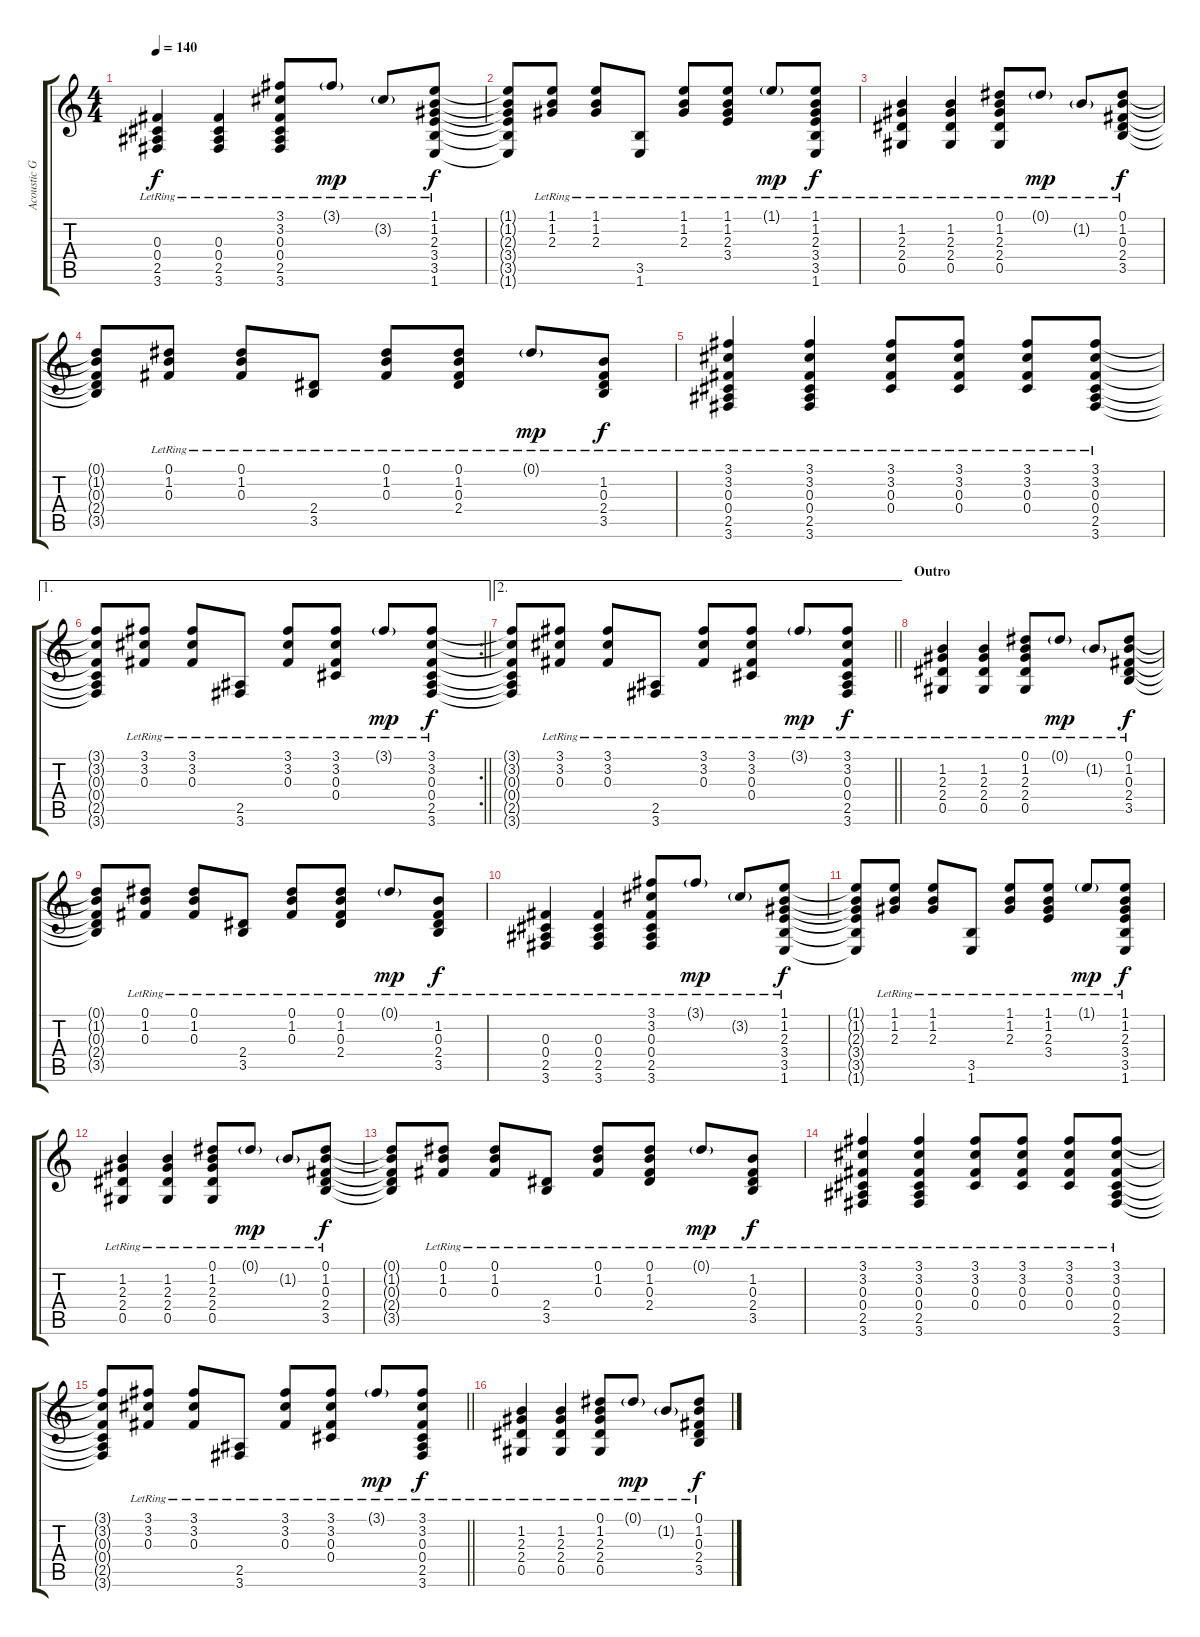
\track ("Acoustic Guitar" "Acoustic G") {instrument acousticguitarsteel}
\staff {score tabs}
\tuning (Eb4 Bb3 Gb3 Db3 Ab2 Eb2) {hide}
\ts (4 4)
\tempo 140
\clef g2
\ks c
(0.3{lr} 0.4{lr} 2.5{lr} 3.6{lr}).4{dy f} (0.3{lr} 0.4{lr} 2.5{lr} 3.6{lr}).4 (3.1{lr} 3.2{lr} 0.3{lr} 0.4{lr} 2.5{lr} 3.6).8 3.1{g lr}.8{dy mp} 3.2{g lr}.8 (1.1{lr} 1.2{lr} 2.3{lr} 3.4{lr} 3.5{lr} 1.6{lr}).8{dy f} |
(1.1{t} 1.2{t} 2.3{t} 3.4{t} 3.5{t} 1.6{t}).8 (1.1{lr} 1.2{lr} 2.3{lr}).8 (1.1{lr} 1.2{lr} 2.3{lr}).8 (3.5{lr} 1.6{lr}).8 (1.1{lr} 1.2{lr} 2.3{lr}).8 (1.1{lr} 1.2{lr} 2.3{lr} 3.4{lr}).8 1.1{g lr}.8{dy mp} (1.1{lr} 1.2{lr} 2.3{lr} 3.4{lr} 3.5{lr} 1.6{lr}).8{dy f} |
(1.2{lr} 2.3{lr} 2.4{lr} 0.5{lr}).4 (1.2{lr} 2.3{lr} 2.4{lr} 0.5{lr}).4 (0.1{lr} 1.2{lr} 2.3{lr} 2.4{lr} 0.5{lr}).8 0.1{g lr}.8{dy mp} 1.2{g lr}.8 (0.1{lr} 1.2{lr} 0.3{lr} 2.4{lr} 3.5{lr}).8{dy f} |
(0.1{t} 1.2{t} 0.3{t} 2.4{t} 3.5{t}).8 (0.1{lr} 1.2{lr} 0.3{lr}).8 (0.1{lr} 1.2{lr} 0.3{lr}).8 (2.4{lr} 3.5{lr}).8 (0.1{lr} 1.2{lr} 0.3{lr}).8 (0.1{lr} 1.2{lr} 0.3{lr} 2.4{lr}).8 0.1{g lr}.8{dy mp} (1.2{lr} 0.3{lr} 2.4{lr} 3.5{lr}).8{dy f} |
(3.1{lr} 3.2{lr} 0.3{lr} 0.4{lr} 2.5{lr} 3.6{lr}).4 (3.1{lr} 3.2{lr} 0.3{lr} 0.4{lr} 2.5{lr} 3.6{lr}).4 (3.1{lr} 3.2{lr} 0.3{lr} 0.4).8 (3.1{lr} 3.2{lr} 0.3{lr} 0.4).8 (3.1{lr} 3.2{lr} 0.3{lr} 0.4).8 (3.1{lr} 3.2{lr} 0.3{lr} 0.4{lr} 2.5{lr} 3.6{lr}).8 |
\ae 1
\rc 2
\barLineRight lightlight
(3.1{t} 3.2{t} 0.3{t} 0.4{t} 2.5{t} 3.6{t}).8 (3.1{lr} 3.2{lr} 0.3{lr}).8 (3.1{lr} 3.2{lr} 0.3{lr}).8 (2.5{lr} 3.6{lr}).8 (3.1{lr} 3.2{lr} 0.3{lr}).8 (3.1{lr} 3.2{lr} 0.3{lr} 0.4{lr}).8 3.1{g lr}.8{dy mp} (3.1{lr} 3.2{lr} 0.3{lr} 0.4{lr} 2.5{lr} 3.6{lr}).8{dy f} |
\ae 2
\barLineRight lightlight
(3.1{t} 3.2{t} 0.3{t} 0.4{t} 2.5{t} 3.6{t}).8 (3.1{lr} 3.2{lr} 0.3{lr}).8 (3.1{lr} 3.2{lr} 0.3{lr}).8 (2.5{lr} 3.6{lr}).8 (3.1{lr} 3.2{lr} 0.3{lr}).8 (3.1{lr} 3.2{lr} 0.3{lr} 0.4{lr}).8 3.1{g lr}.8{dy mp} (3.1{lr} 3.2{lr} 0.3{lr} 0.4{lr} 2.5{lr} 3.6{lr}).8{dy f} |
\section ("" "Outro")
(1.2{lr} 2.3{lr} 2.4{lr} 0.5{lr}).4 (1.2{lr} 2.3{lr} 2.4{lr} 0.5{lr}).4 (0.1{lr} 1.2{lr} 2.3{lr} 2.4{lr} 0.5{lr}).8 0.1{g lr}.8{dy mp} 1.2{g lr}.8 (0.1{lr} 1.2{lr} 0.3{lr} 2.4{lr} 3.5{lr}).8{dy f} |
(0.1{t} 1.2{t} 0.3{t} 2.4{t} 3.5{t}).8 (0.1{lr} 1.2{lr} 0.3{lr}).8 (0.1{lr} 1.2{lr} 0.3{lr}).8 (2.4{lr} 3.5{lr}).8 (0.1{lr} 1.2{lr} 0.3{lr}).8 (0.1{lr} 1.2{lr} 0.3{lr} 2.4{lr}).8 0.1{g lr}.8{dy mp} (1.2{lr} 0.3{lr} 2.4{lr} 3.5{lr}).8{dy f} |
(0.3{lr} 0.4{lr} 2.5{lr} 3.6{lr}).4 (0.3{lr} 0.4{lr} 2.5{lr} 3.6{lr}).4 (3.1{lr} 3.2{lr} 0.3{lr} 0.4{lr} 2.5{lr} 3.6).8 3.1{g lr}.8{dy mp} 3.2{g lr}.8 (1.1{lr} 1.2{lr} 2.3{lr} 3.4{lr} 3.5{lr} 1.6{lr}).8{dy f} |
(1.1{t} 1.2{t} 2.3{t} 3.4{t} 3.5{t} 1.6{t}).8 (1.1{lr} 1.2{lr} 2.3{lr}).8 (1.1{lr} 1.2{lr} 2.3{lr}).8 (3.5{lr} 1.6{lr}).8 (1.1{lr} 1.2{lr} 2.3{lr}).8 (1.1{lr} 1.2{lr} 2.3{lr} 3.4{lr}).8 1.1{g lr}.8{dy mp} (1.1{lr} 1.2{lr} 2.3{lr} 3.4{lr} 3.5{lr} 1.6{lr}).8{dy f} |
(1.2{lr} 2.3{lr} 2.4{lr} 0.5{lr}).4 (1.2{lr} 2.3{lr} 2.4{lr} 0.5{lr}).4 (0.1{lr} 1.2{lr} 2.3{lr} 2.4{lr} 0.5{lr}).8 0.1{g lr}.8{dy mp} 1.2{g lr}.8 (0.1{lr} 1.2{lr} 0.3{lr} 2.4{lr} 3.5{lr}).8{dy f} |
(0.1{t} 1.2{t} 0.3{t} 2.4{t} 3.5{t}).8 (0.1{lr} 1.2{lr} 0.3{lr}).8 (0.1{lr} 1.2{lr} 0.3{lr}).8 (2.4{lr} 3.5{lr}).8 (0.1{lr} 1.2{lr} 0.3{lr}).8 (0.1{lr} 1.2{lr} 0.3{lr} 2.4{lr}).8 0.1{g lr}.8{dy mp} (1.2{lr} 0.3{lr} 2.4{lr} 3.5{lr}).8{dy f} |
(3.1{lr} 3.2{lr} 0.3{lr} 0.4{lr} 2.5{lr} 3.6{lr}).4 (3.1{lr} 3.2{lr} 0.3{lr} 0.4{lr} 2.5{lr} 3.6{lr}).4 (3.1{lr} 3.2{lr} 0.3{lr} 0.4).8 (3.1{lr} 3.2{lr} 0.3{lr} 0.4).8 (3.1{lr} 3.2{lr} 0.3{lr} 0.4).8 (3.1{lr} 3.2{lr} 0.3{lr} 0.4{lr} 2.5{lr} 3.6{lr}).8 |
\barLineRight lightlight
(3.1{t} 3.2{t} 0.3{t} 0.4{t} 2.5{t} 3.6{t}).8 (3.1{lr} 3.2{lr} 0.3{lr}).8 (3.1{lr} 3.2{lr} 0.3{lr}).8 (2.5{lr} 3.6{lr}).8 (3.1{lr} 3.2{lr} 0.3{lr}).8 (3.1{lr} 3.2{lr} 0.3{lr} 0.4{lr}).8 3.1{g lr}.8{dy mp} (3.1{lr} 3.2{lr} 0.3{lr} 0.4{lr} 2.5{lr} 3.6{lr}).8{dy f} |
(1.2{lr} 2.3{lr} 2.4{lr} 0.5{lr}).4 (1.2{lr} 2.3{lr} 2.4{lr} 0.5{lr}).4 (0.1{lr} 1.2{lr} 2.3{lr} 2.4{lr} 0.5{lr}).8 0.1{g lr}.8{dy mp} 1.2{g lr}.8 (0.1{lr} 1.2{lr} 0.3{lr} 2.4{lr} 3.5{lr}).8{dy f}
